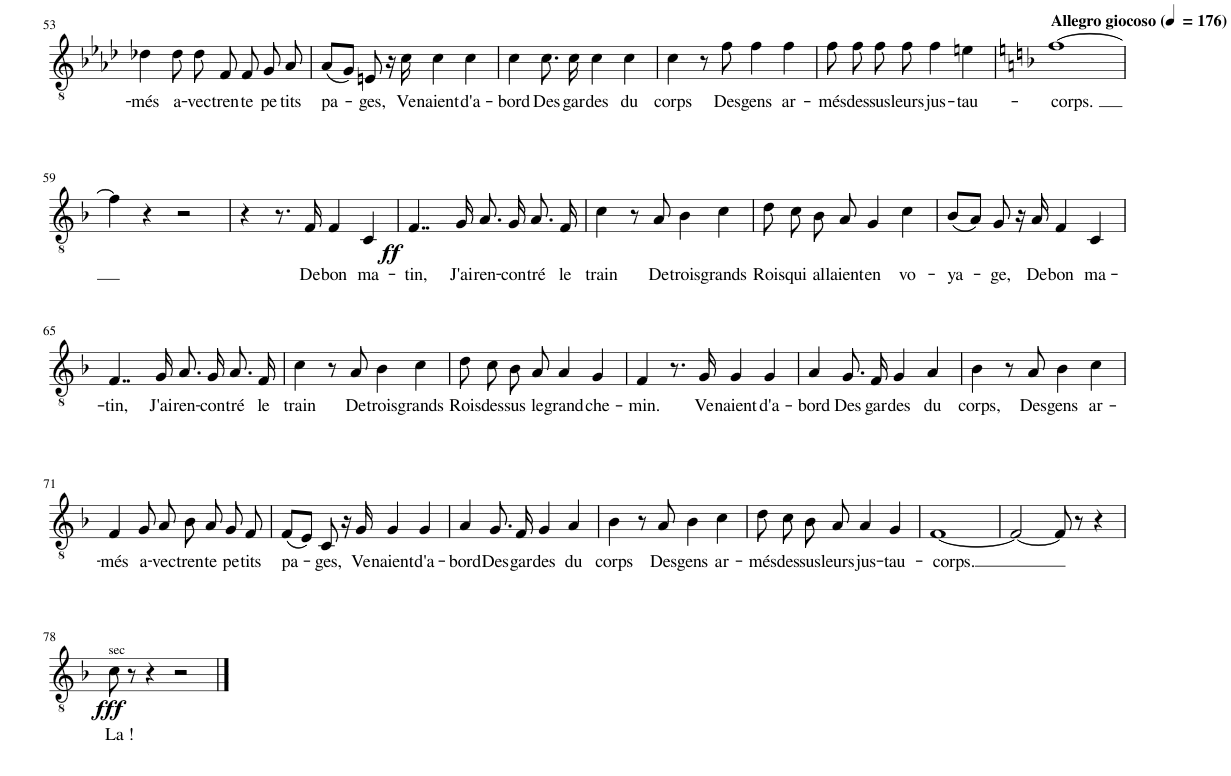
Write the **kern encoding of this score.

**kern	**text	**dynam
*part1	*part1	*part1
*staff1	*staff1	*staff1
*I"TENORS	*	*
!!LO:PB:g=z
*clefGv2	*	*
*k[b-e-a-d-]	*	*
*M4/4	*	*
*met(c)	*	*
=53	=53	=53
!	!LO:LY:b	!
4d-X\	-més	.
!	!LO:LY:b	!
8d-\	a-	.
!	!LO:LY:b	!
8d-\	-vec	.
!	!LO:LY:b	!
8F/	tren-	.
!	!LO:LY:b	!
8F/	-te	.
!	!LO:LY:b	!
8G/	pe-	.
!	!LO:LY:b	!
8A-/	-tits	.
=54	=54	=54
!	!LO:LY:b	!
(8A-/L	pa-	.
8G/J)	.	.
!	!LO:LY:b	!
8En/	-ges,	.
16r	.	.
!	!LO:LY:b	!
16c\	Ve-	.
!	!LO:LY:b	!
4c\	-naient	.
!	!LO:LY:b	!
4c\	d'a-	.
=55	=55	=55
!	!LO:LY:b	!
4c\	-bord	.
!	!LO:LY:b	!
8.c\	Des	.
!	!LO:LY:b	!
16c\	gar-	.
!	!LO:LY:b	!
4c\	-des	.
!	!LO:LY:b	!
4c\	du	.
=56	=56	=56
!	!LO:LY:b	!
4c\	corps	.
8r	.	.
!	!LO:LY:b	!
8f\	Des	.
!	!LO:LY:b	!
4f\	gens	.
!	!LO:LY:b	!
4f\	ar-	.
=57	=57	=57
!	!LO:LY:b	!
8f\	-més	.
!	!LO:LY:b	!
8f\	des-	.
!	!LO:LY:b	!
8f\	-sus	.
!	!LO:LY:b	!
8f\	leurs	.
!	!LO:LY:b	!
4f\	jus-	.
!	!LO:LY:b	!
4en\	-tau-	.
=58	=58	=58
*k[b-]	*	*
*MM176	*	*
!LO:TX:a:B:t=Allegro giocoso	!	!
!	!LO:LY:b	!
[1f	-corps.	.
!!LO:LB:g=z
=59	=59	=59
4f\]	.	.
4r	.	.
2r	.	.
=60	=60	=60
4r	.	.
8.r	.	.
!	!LO:LY:b	!LO:DY:b
16F/	De	ff
!	!LO:LY:b	!
4F/	bon	.
!	!LO:LY:b	!
4C/	ma-	.
=61	=61	=61
!	!LO:LY:b	!
4..F/	-tin,	.
!	!LO:LY:b	!
16G/	J'ai	.
!	!LO:LY:b	!
8.A/	ren-	.
!	!LO:LY:b	!
16G/	-con-	.
!	!LO:LY:b	!
8.A/	-tré	.
!	!LO:LY:b	!
16F/	le	.
=62	=62	=62
!	!LO:LY:b	!
4c\	train	.
8r	.	.
!	!LO:LY:b	!
8A/	De	.
!	!LO:LY:b	!
4B-\	trois	.
!	!LO:LY:b	!
4c\	grands	.
=63	=63	=63
!	!LO:LY:b	!
8d\	Rois	.
!	!LO:LY:b	!
8c\	qui	.
!	!LO:LY:b	!
8B-\	al-	.
!	!LO:LY:b	!
8A/	-laient	.
!	!LO:LY:b	!
4G/	en	.
!	!LO:LY:b	!
4c\	vo-	.
=64	=64	=64
!	!LO:LY:b	!
(8B-/L	-ya-	.
8A/J)	.	.
!	!LO:LY:b	!
8G/	-ge,	.
16r	.	.
!	!LO:LY:b	!
16A/	De	.
!	!LO:LY:b	!
4F/	bon	.
!	!LO:LY:b	!
4C/	ma-	.
!!LO:LB:g=z
=65	=65	=65
!	!LO:LY:b	!
4..F/	-tin,	.
!	!LO:LY:b	!
16G/	J'ai	.
!	!LO:LY:b	!
8.A/	ren-	.
!	!LO:LY:b	!
16G/	-con-	.
!	!LO:LY:b	!
8.A/	-tré	.
!	!LO:LY:b	!
16F/	le	.
=66	=66	=66
!	!LO:LY:b	!
4c\	train	.
8r	.	.
!	!LO:LY:b	!
8A/	De	.
!	!LO:LY:b	!
4B-\	trois	.
!	!LO:LY:b	!
4c\	grands	.
=67	=67	=67
!	!LO:LY:b	!
8d\	Rois	.
!	!LO:LY:b	!
8c\	des-	.
!	!LO:LY:b	!
8B-\	-sus	.
!	!LO:LY:b	!
8A/	le	.
!	!LO:LY:b	!
4A/	grand	.
!	!LO:LY:b	!
4G/	che-	.
=68	=68	=68
!	!LO:LY:b	!
4F/	-min.	.
8.r	.	.
!	!LO:LY:b	!
16G/	Ve-	.
!	!LO:LY:b	!
4G/	-naient	.
!	!LO:LY:b	!
4G/	d'a-	.
=69	=69	=69
!	!LO:LY:b	!
4A/	-bord	.
!	!LO:LY:b	!
8.G/	Des	.
!	!LO:LY:b	!
16F/	gar-	.
!	!LO:LY:b	!
4G/	-des	.
!	!LO:LY:b	!
4A/	du	.
=70	=70	=70
!	!LO:LY:b	!
4B-\	corps,	.
8r	.	.
!	!LO:LY:b	!
8A/	Des	.
!	!LO:LY:b	!
4B-\	gens	.
!	!LO:LY:b	!
4c\	ar-	.
!!LO:LB:g=z
=71	=71	=71
!	!LO:LY:b	!
4F/	-més	.
!	!LO:LY:b	!
8G/	a-	.
!	!LO:LY:b	!
8A/	-vec	.
!	!LO:LY:b	!
8B-\	tren-	.
!	!LO:LY:b	!
8A/	-te	.
!	!LO:LY:b	!
8G/	pe-	.
!	!LO:LY:b	!
8F/	-tits	.
=72	=72	=72
!	!LO:LY:b	!
(8F/L	pa-	.
8E/J)	.	.
!	!LO:LY:b	!
8C/	-ges,	.
16r	.	.
!	!LO:LY:b	!
16G/	Ve-	.
!	!LO:LY:b	!
4G/	-naient	.
!	!LO:LY:b	!
4G/	d'a-	.
=73	=73	=73
!	!LO:LY:b	!
4A/	-bord	.
!	!LO:LY:b	!
8.G/	Des	.
!	!LO:LY:b	!
16F/	gar-	.
!	!LO:LY:b	!
4G/	-des	.
!	!LO:LY:b	!
4A/	du	.
=74	=74	=74
!	!LO:LY:b	!
4B-\	corps	.
8r	.	.
!	!LO:LY:b	!
8A/	Des	.
!	!LO:LY:b	!
4B-\	gens	.
!	!LO:LY:b	!
4c\	ar-	.
=75	=75	=75
!	!LO:LY:b	!
8d\	-més	.
!	!LO:LY:b	!
8c\	des-	.
!	!LO:LY:b	!
8B-\	-sus	.
!	!LO:LY:b	!
8A/	leurs	.
!	!LO:LY:b	!
4A/	jus-	.
!	!LO:LY:b	!
4G/	-tau-	.
=76	=76	=76
!	!LO:LY:b	!
[1F	-corps.	.
=77	=77	=77
2F/_	.	.
8F/]	.	.
8r	.	.
4r	.	.
!!LO:LB:g=z
=78	=78	=78
!LO:TX:a:t=sec	!	!
!	!LO:LY:b	!LO:DY:b
8c\	La !	fff
8r	.	.
4r	.	.
2r	.	.
==	==	==
*-	*-	*-
